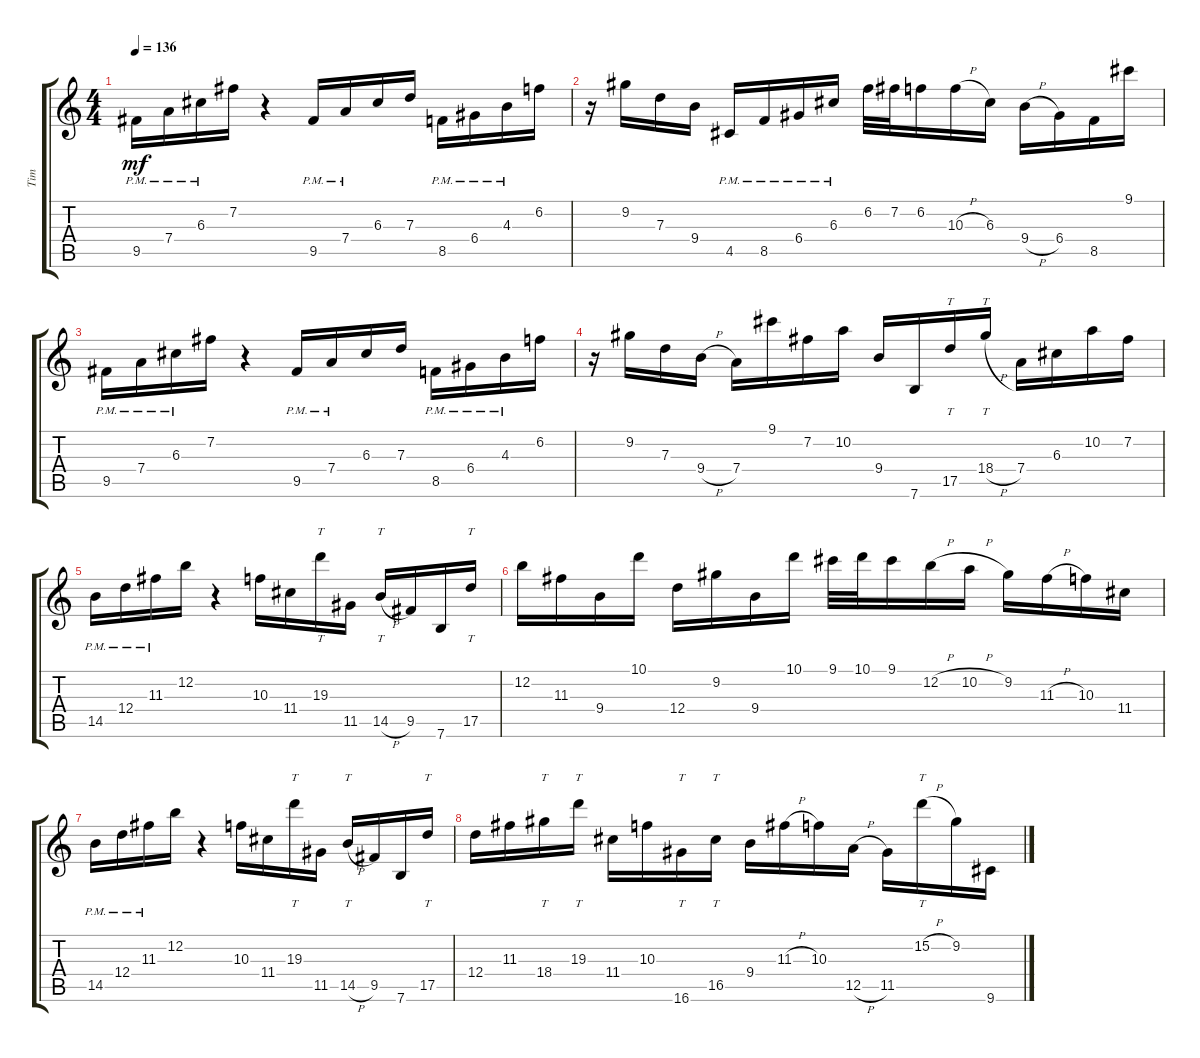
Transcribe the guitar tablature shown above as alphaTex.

\track ("Tim" "Tim") {instrument acousticguitarsteel}
\staff {score tabs}
\tuning (E4 B3 G3 D3 A2 E2) {hide}
\ts (4 4)
\tempo 136
\clef g2
\ks c
9.5{pm}.16{dy mf} 7.4{pm}.16 6.3{pm}.16 7.2.16 r.4 9.5{pm}.16 7.4{pm}.16 6.3.16 7.3.16 8.5{pm}.16 6.4{pm}.16 4.3{pm}.16 6.2.16 |
r.16 9.2.16 7.3.16 9.4.16 4.5{pm}.16 8.5{pm}.16 6.4{pm}.16 6.3{pm}.16 6.2.32 7.2.32 6.2.16 10.3{h}.16 6.3.16 9.4{h}.16 6.4.16 8.5.16 9.1.16 |
9.5{pm}.16 7.4{pm}.16 6.3{pm}.16 7.2.16 r.4 9.5{pm}.16 7.4{pm}.16 6.3.16 7.3.16 8.5{pm}.16 6.4{pm}.16 4.3{pm}.16 6.2.16 |
r.16 9.2.16 7.3.16 9.4{h}.16 7.4.16 9.1.16 7.2.16 10.2.16 9.4.16 7.6.16 17.5.16{tt} 18.4{h}.16{tt} 7.4.16 6.3.16 10.2.16 7.2.16 |
14.5{pm}.16 12.4{pm}.16 11.3{pm}.16 12.2.16 r.4 10.3.16 11.4.16 19.3.16{tt} 11.5.16 14.5{h}.16{tt} 9.5.16 7.6.16 17.5.16{tt} |
12.2.16 11.3.16 9.4.16 10.1.16 12.4.16 9.2.16 9.4.16 10.1.16 9.1.32 10.1.32 9.1.16 12.2{h}.16 10.2{h}.16 9.2.16 11.3{h}.16 10.3.16 11.4.16 |
14.5{pm}.16 12.4{pm}.16 11.3{pm}.16 12.2.16 r.4 10.3.16 11.4.16 19.3.16{tt} 11.5.16 14.5{h}.16{tt} 9.5.16 7.6.16 17.5.16{tt} |
12.4.16 11.3.16 18.4.16{tt} 19.3.16{tt} 11.4.16 10.3.16 16.6.16{tt} 16.5.16{tt} 9.4.16 11.3{h}.16 10.3.16 12.5{h}.16 11.5.16 15.2{h}.16{tt} 9.2.16 9.6.16
